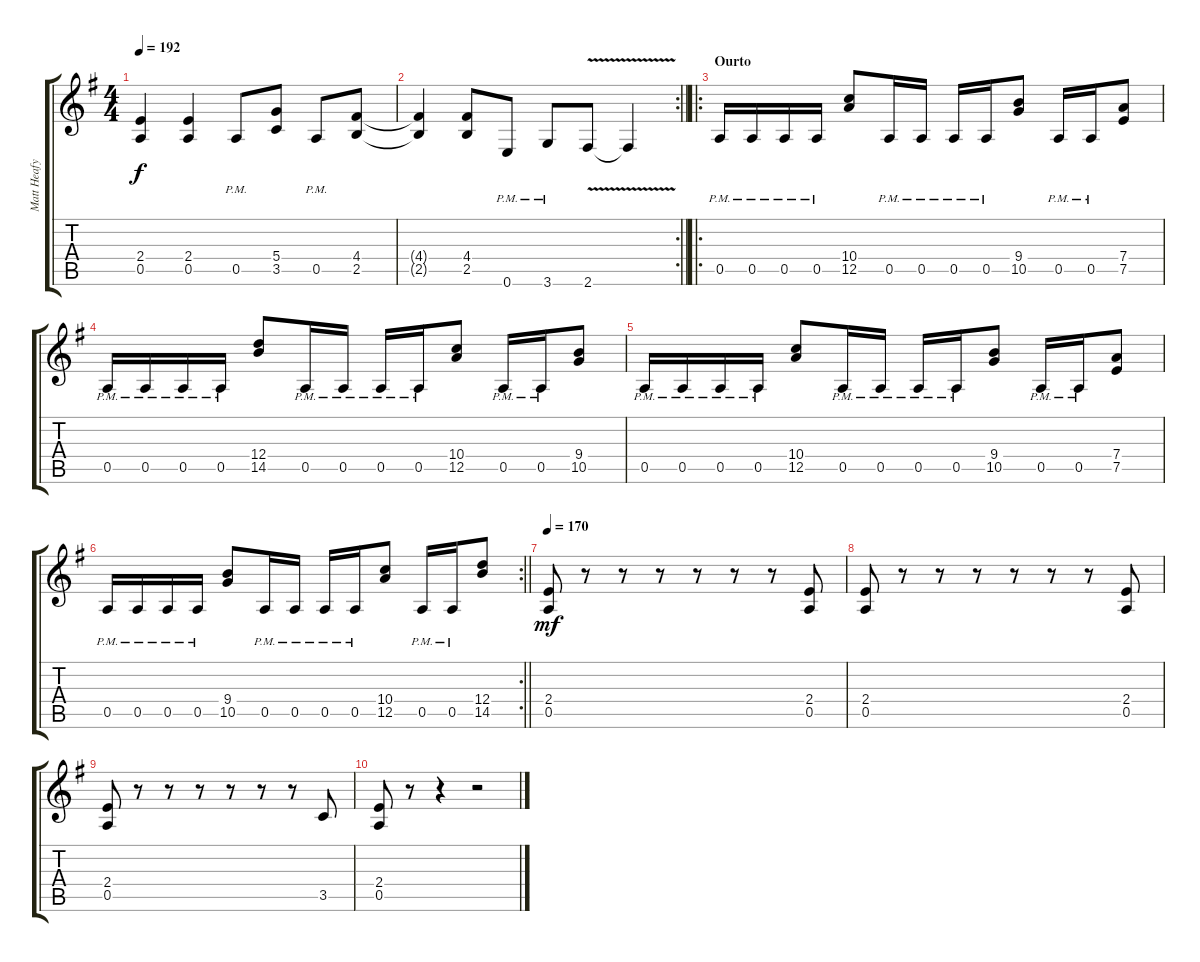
\track ("Matt Heafy (lead)" "Matt Heafy") {instrument distortionguitar}
\staff {score tabs}
\tuning (E4 B3 G3 D3 A2 E2) {hide}
\ts (4 4)
\tempo 192
\clef g2
\ks eminor
(2.4 0.5).4{dy f} (2.4 0.5).4 0.5{pm}.8 (5.4 3.5).8 0.5{pm}.8 (4.4 2.5).8 |
\rc 2
\barLineRight lightlight
(4.4{t} 2.5{t}).4 (4.4 2.5).8 0.6{pm}.8 3.6{pm}.8 2.6{v}.8 2.6{t}.4 |
\ro
\section ("" "Ourto")
0.5{pm}.16 0.5{pm}.16 0.5{pm}.16 0.5{pm}.16 (10.4 12.5).8 0.5{pm}.16 0.5{pm}.16 0.5{pm}.16 0.5{pm}.16 (9.4 10.5).8 0.5{pm}.16 0.5{pm}.16 (7.4 7.5).8 |
0.5{pm}.16 0.5{pm}.16 0.5{pm}.16 0.5{pm}.16 (12.4 14.5).8 0.5{pm}.16 0.5{pm}.16 0.5{pm}.16 0.5{pm}.16 (10.4 12.5).8 0.5{pm}.16 0.5{pm}.16 (9.4 10.5).8 |
0.5{pm}.16 0.5{pm}.16 0.5{pm}.16 0.5{pm}.16 (10.4 12.5).8 0.5{pm}.16 0.5{pm}.16 0.5{pm}.16 0.5{pm}.16 (9.4 10.5).8 0.5{pm}.16 0.5{pm}.16 (7.4 7.5).8 |
\rc 2
\barLineRight lightlight
0.5{pm}.16 0.5{pm}.16 0.5{pm}.16 0.5{pm}.16 (9.4 10.5).8 0.5{pm}.16 0.5{pm}.16 0.5{pm}.16 0.5{pm}.16 (10.4 12.5).8 0.5{pm}.16 0.5{pm}.16 (12.4 14.5).8 |
\tempo 170
(2.4 0.5).8{dy mf} r.8 r.8 r.8 r.8 r.8 r.8 (2.4 0.5).8 |
(2.4 0.5).8 r.8 r.8 r.8 r.8 r.8 r.8 (2.4 0.5).8 |
(2.4 0.5).8 r.8 r.8 r.8 r.8 r.8 r.8 3.5.8 |
(2.4 0.5).8 r.8 r.4 r.2
